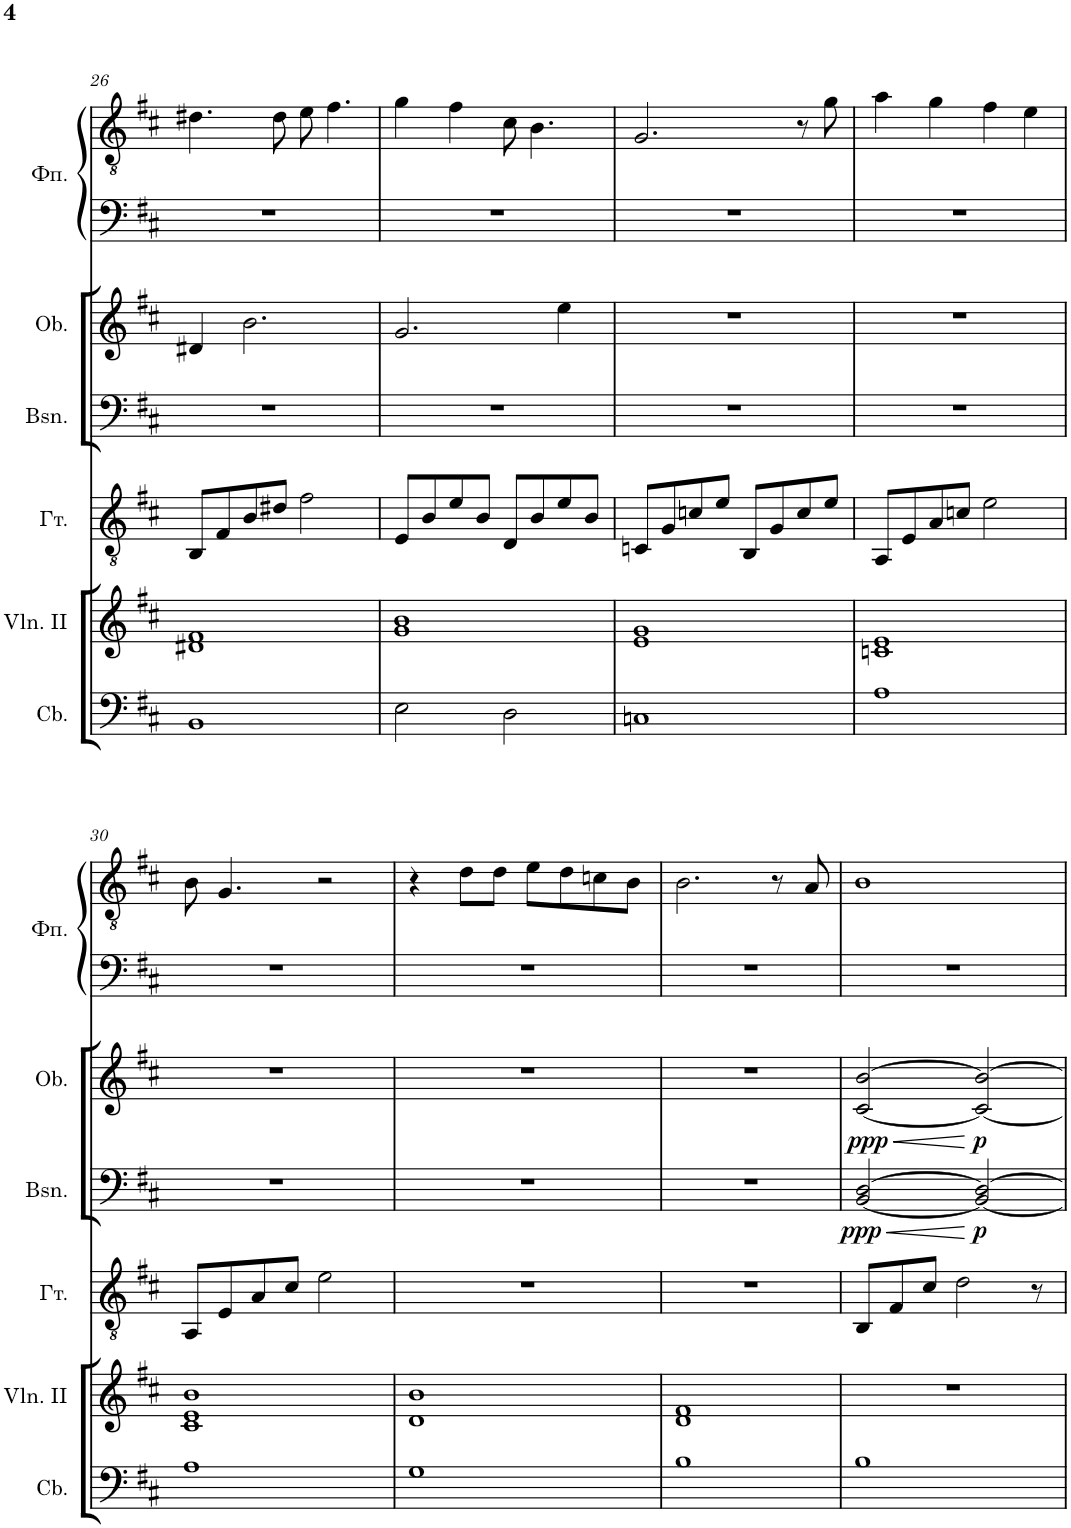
**kern	**kern	**kern	**kern	**dynam	**kern	**dynam	**kern	**kern
*part6	*part5	*part4	*part3	*part3	*part2	*part2	*part1	*part1
*staff7	*staff6	*staff5	*staff4	*staff4	*staff3	*staff3	*staff2	*staff1
*I"Contrabasses	*I"Violins II	*I"Классическая гитара	*I"Bassoons	*	*I"Oboes	*	*I"Фортепиано	*
*I'Cb.	*I'Vln. II	*	*I'Bsn.	*	*I'Ob.	*	*	*
!!LO:PB:g=z
*clefF4	*clefG2	*clefGv2	*clefF4	*	*clefG2	*	*clefF4	*clefGv2
*Trd7c12	*	*	*	*	*	*	*	*
*k[f#c#]	*k[f#c#]	*k[f#c#]	*k[f#c#]	*	*k[f#c#]	*	*k[f#c#]	*k[f#c#]
*M4/4	*M4/4	*M4/4	*M4/4	*	*M4/4	*	*M4/4	*M4/4
=26	=26	=26	=26	=26	=26	=26	=26	=26
1BB	1d#X 1f#	8BB/L	1r	.	4d#X/	.	1r	4.d#X\
.	.	8F#/	.	.	.	.	.	.
.	.	8B/	.	.	2.b\	.	.	.
.	.	8d#X/J	.	.	.	.	.	8d#\
.	.	2f#\	.	.	.	.	.	8e\
.	.	.	.	.	.	.	.	4.f#\
=27	=27	=27	=27	=27	=27	=27	=27	=27
2E\	1g 1b	8E/L	1r	.	2.g/	.	1r	4g\
.	.	8B/	.	.	.	.	.	.
.	.	8e/	.	.	.	.	.	4f#\
.	.	8B/J	.	.	.	.	.	.
2D\	.	8D/L	.	.	.	.	.	8c#\
.	.	8B/	.	.	.	.	.	4.B\
.	.	8e/	.	.	4ee\	.	.	.
.	.	8B/J	.	.	.	.	.	.
=28	=28	=28	=28	=28	=28	=28	=28	=28
1Cn	1e 1g	8Cn/L	1r	.	1r	.	1r	2.G/
.	.	8G/	.	.	.	.	.	.
.	.	8cn/	.	.	.	.	.	.
.	.	8e/J	.	.	.	.	.	.
.	.	8BB/L	.	.	.	.	.	.
.	.	8G/	.	.	.	.	.	.
.	.	8c/	.	.	.	.	.	8r
.	.	8e/J	.	.	.	.	.	8g\
=29	=29	=29	=29	=29	=29	=29	=29	=29
1A	1cn 1e	8AA/L	1r	.	1r	.	1r	4a\
.	.	8E/	.	.	.	.	.	.
.	.	8A/	.	.	.	.	.	4g\
.	.	8cn/J	.	.	.	.	.	.
.	.	2e\	.	.	.	.	.	4f#\
.	.	.	.	.	.	.	.	4e\
!!LO:LB:g=z
=30	=30	=30	=30	=30	=30	=30	=30	=30
1A	1c# 1e 1b	8AA/L	1r	.	1r	.	1r	8B\
.	.	8E/	.	.	.	.	.	4.G/
.	.	8A/	.	.	.	.	.	.
.	.	8c#/J	.	.	.	.	.	.
.	.	2e\	.	.	.	.	.	2r
=31	=31	=31	=31	=31	=31	=31	=31	=31
1G	1d 1b	1r	1r	.	1r	.	1r	4r
.	.	.	.	.	.	.	.	8d\L
.	.	.	.	.	.	.	.	8d\J
.	.	.	.	.	.	.	.	8e\L
.	.	.	.	.	.	.	.	8d\
.	.	.	.	.	.	.	.	8cn\
.	.	.	.	.	.	.	.	8B\J
=32	=32	=32	=32	=32	=32	=32	=32	=32
1B	1d 1f#	1r	1r	.	1r	.	1r	2.B\
.	.	.	.	.	.	.	.	8r
.	.	.	.	.	.	.	.	8A/
=33	=33	=33	=33	=33	=33	=33	=33	=33
!	!	!	!	!LO:HP:b	!	!LO:HP:b	!	!
!	!	!	!	!LO:DY:n=1:b	!	!LO:DY:n=1:b	!	!
1B	1r	8BB/L	[2BB/ [2D/	< ppp	[2c#/ [2b/	< ppp	1r	1B
.	.	8F#/	.	.	.	.	.	.
.	.	8c#/J	.	.	.	.	.	.
.	.	2d\	.	.	.	.	.	.
!	!	!	!	!LO:DY:n=2:b	!	!LO:DY:n=2:b	!	!
.	.	.	2BB/_ 2D/_	[ p	2c#/_ 2b/_	[ p	.	.
.	.	8r	.	.	.	.	.	.
=	=	=	=	=	=	=	=	=
*-	*-	*-	*-	*-	*-	*-	*-	*-
